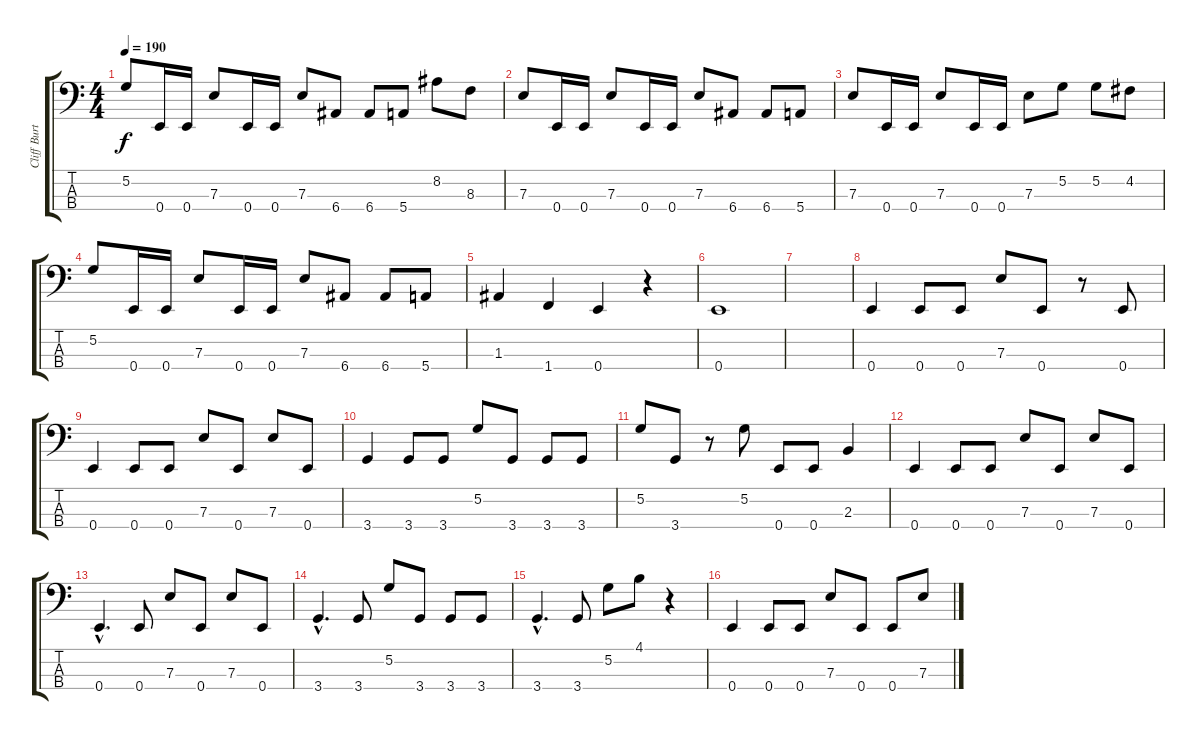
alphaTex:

\track ("Cliff Burton" "Cliff Burt") {instrument electricbassfinger}
\staff {score tabs}
\tuning (G2 D2 A1 E1) {hide}
\ts (4 4)
\tempo 190
\clef f4
\ks c
5.2.8{dy f} 0.4.16 0.4.16 7.3.8 0.4.16 0.4.16 7.3.8 6.4.8 6.4.8 5.4.8 8.2.8 8.3.8 |
7.3.8 0.4.16 0.4.16 7.3.8 0.4.16 0.4.16 7.3.8 6.4.8 6.4.8 5.4.8 |
7.3.8 0.4.16 0.4.16 7.3.8 0.4.16 0.4.16 7.3.8 5.2.8 5.2.8 4.2.8 |
5.2.8 0.4.16 0.4.16 7.3.8 0.4.16 0.4.16 7.3.8 6.4.8 6.4.8 5.4.8 |
1.3.4 1.4.4 0.4.4 r.4 |
0.4.1 |
|
0.4.4 0.4.8 0.4.8 7.3.8 0.4.8 r.8 0.4.8 |
0.4.4 0.4.8 0.4.8 7.3.8 0.4.8 7.3.8 0.4.8 |
3.4.4 3.4.8 3.4.8 5.2.8 3.4.8 3.4.8 3.4.8 |
5.2.8 3.4.8 r.8 5.2.8 0.4.8 0.4.8 2.3.4 |
0.4.4 0.4.8 0.4.8 7.3.8 0.4.8 7.3.8 0.4.8 |
0.4{hac}.4{d} 0.4.8 7.3.8 0.4.8 7.3.8 0.4.8 |
3.4{hac}.4{d} 3.4.8 5.2.8 3.4.8 3.4.8 3.4.8 |
3.4{hac}.4{d} 3.4.8 5.2.8 4.1.8 r.4 |
0.4.4 0.4.8 0.4.8 7.3.8 0.4.8 0.4.8 7.3.8
